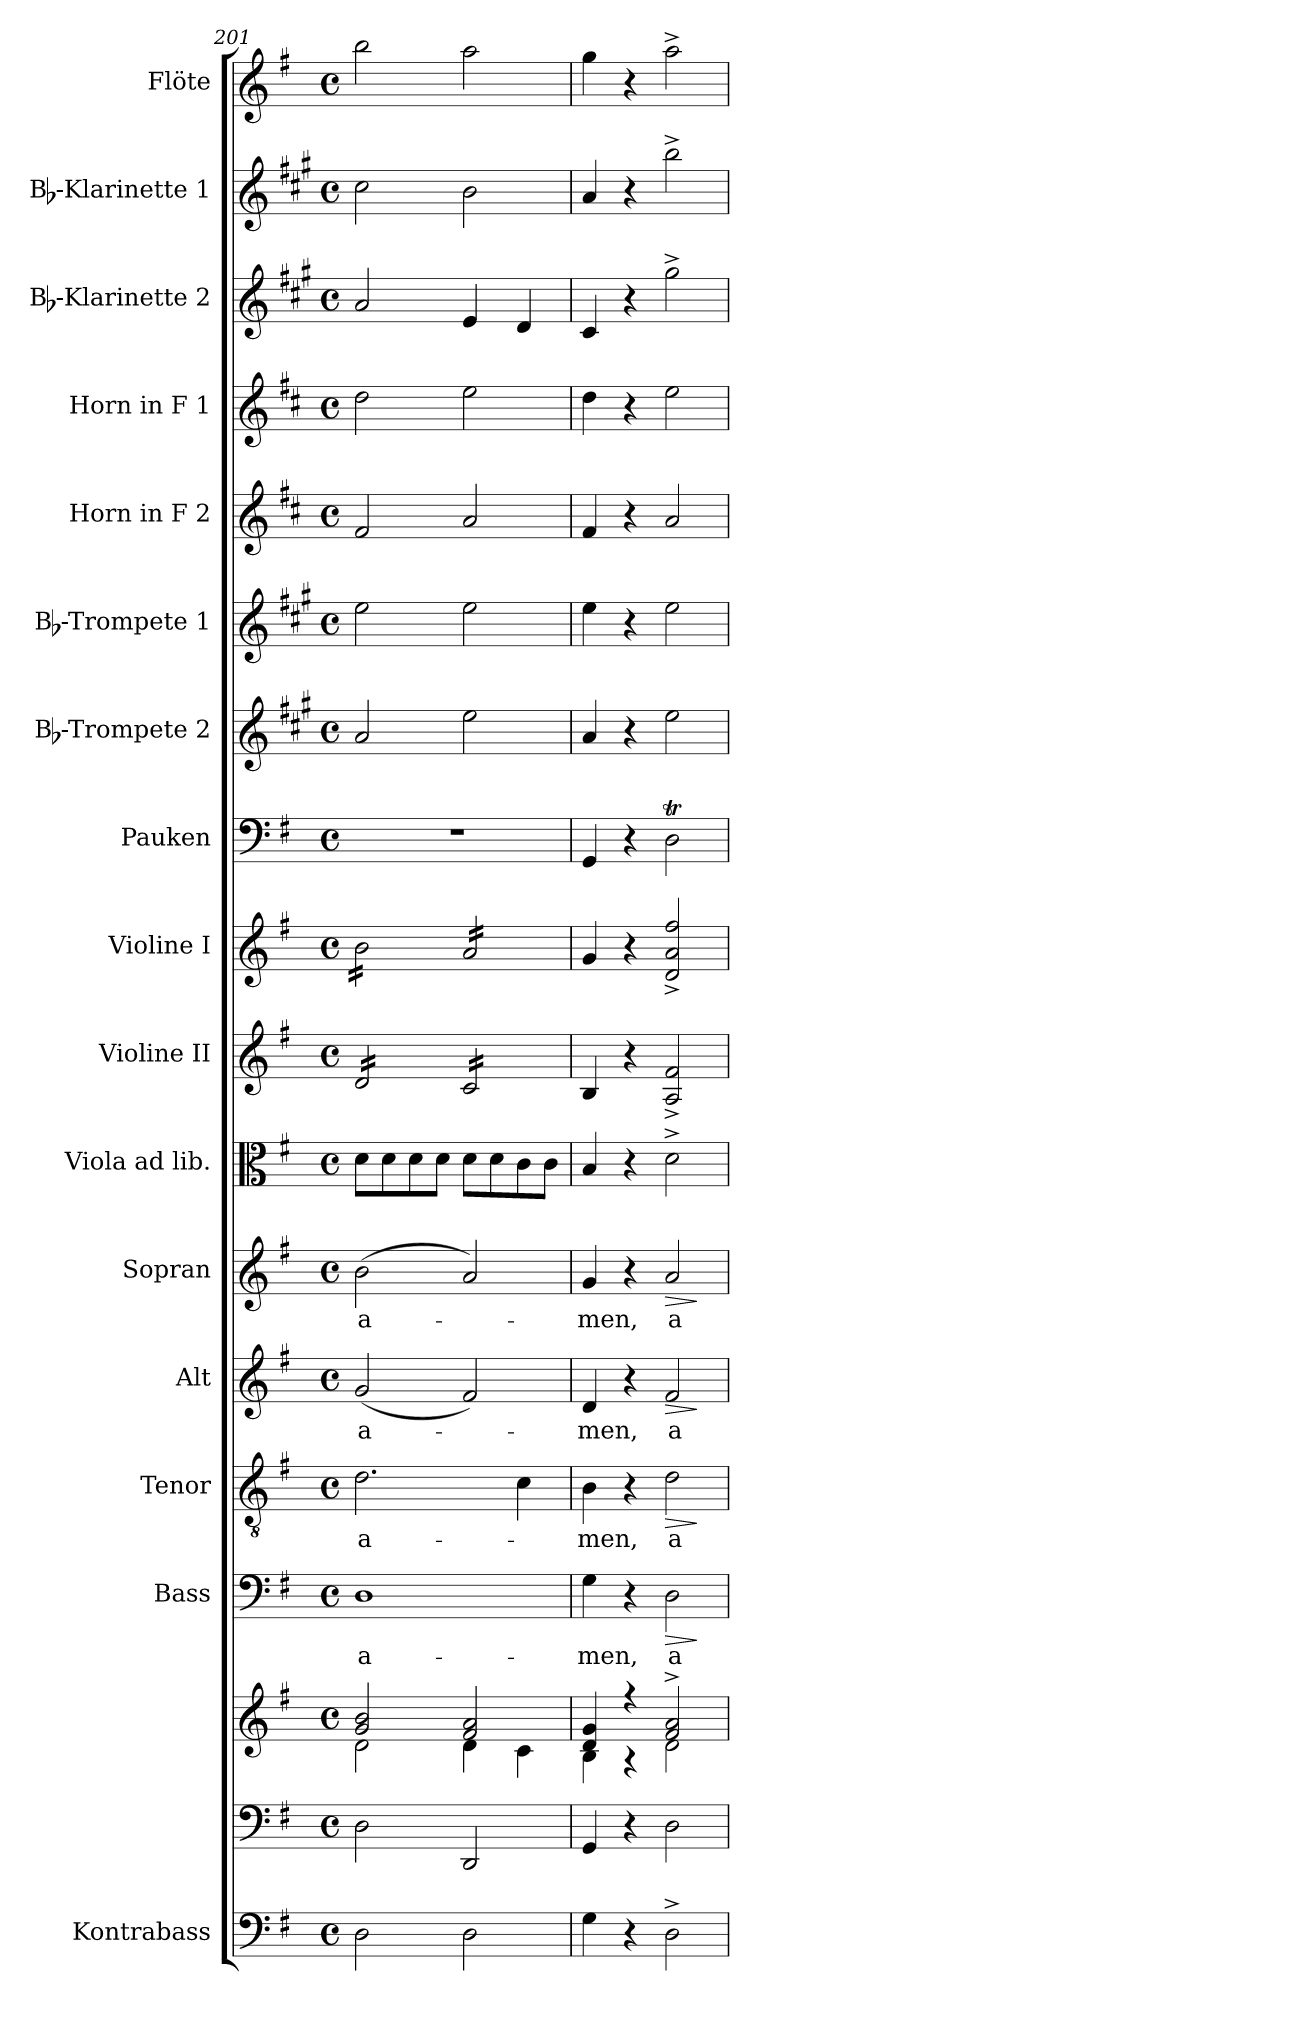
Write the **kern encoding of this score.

**kern	**kern	**kern	**kern	**text	**dynam	**kern	**text	**dynam	**kern	**text	**dynam	**kern	**text	**dynam	**kern	**kern	**kern	**kern	**kern	**kern	**kern	**kern	**kern	**kern	**kern
*part17	*part16	*part16	*part15	*part15	*part15	*part14	*part14	*part14	*part13	*part13	*part13	*part12	*part12	*part12	*part11	*part10	*part9	*part8	*part7	*part6	*part5	*part4	*part3	*part2	*part1
*staff18	*staff17	*staff16	*staff15	*staff15	*staff15	*staff14	*staff14	*staff14	*staff13	*staff13	*staff13	*staff12	*staff12	*staff12	*staff11	*staff10	*staff9	*staff8	*staff7	*staff6	*staff5	*staff4	*staff3	*staff2	*staff1
*I"Kontrabass	*	*	*I"Bass	*	*	*I"Tenor	*	*	*I"Alt	*	*	*I"Sopran	*	*	*I"Viola ad lib.	*I"Violine II	*I"Violine I	*I"Pauken	*I"Bb-Trompete 2	*I"Bb-Trompete 1	*I"Horn in F 2	*I"Horn in F 1	*I"Bb-Klarinette 2	*I"Bb-Klarinette 1	*I"Flöte
*I'Kb.	*	*	*I'B.	*	*	*I'T.	*	*	*I'A.	*	*	*I'S.	*	*	*I'Vla.	*I'Vl. II	*I'Vl. I	*I'Pk.	*I'Bb Trp. 2	*I'Bb Trp. 1	*	*	*I'Bb Kl. 2	*I'Bb Kl. 1	*I'Fl.
*clefF4	*clefF4	*clefG2	*clefF4	*	*	*clefGv2	*	*	*clefG2	*	*	*clefG2	*	*	*clefC3	*clefG2	*clefG2	*clefF4	*clefG2	*clefG2	*clefG2	*clefG2	*clefG2	*clefG2	*clefG2
*ITrd7c12	*	*	*	*	*	*	*	*	*	*	*	*	*	*	*	*	*	*	*ITrd1c2	*ITrd1c2	*ITrd4c7	*ITrd4c7	*ITrd1c2	*ITrd1c2	*
*k[f#]	*k[f#]	*k[f#]	*k[f#]	*	*	*k[f#]	*	*	*k[f#]	*	*	*k[f#]	*	*	*k[f#]	*k[f#]	*k[f#]	*k[f#]	*k[f#]	*k[f#]	*k[f#]	*k[f#]	*k[f#]	*k[f#]	*k[f#]
*G:	*G:	*G:	*G:	*	*	*G:	*	*	*G:	*	*	*G:	*	*	*G:	*G:	*G:	*G:	*G:	*G:	*G:	*G:	*G:	*G:	*G:
*M4/4	*M4/4	*M4/4	*M4/4	*	*	*M4/4	*	*	*M4/4	*	*	*M4/4	*	*	*M4/4	*M4/4	*M4/4	*M4/4	*M4/4	*M4/4	*M4/4	*M4/4	*M4/4	*M4/4	*M4/4
*met(c)	*met(c)	*met(c)	*met(c)	*	*	*met(c)	*	*	*met(c)	*	*	*met(c)	*	*	*met(c)	*met(c)	*met(c)	*met(c)	*met(c)	*met(c)	*met(c)	*met(c)	*met(c)	*met(c)	*met(c)
=201	=201	=201	=201	=201	=201	=201	=201	=201	=201	=201	=201	=201	=201	=201	=201	=201	=201	=201	=201	=201	=201	=201	=201	=201	=201
*	*	*^	*	*	*	*	*	*	*	*	*	*	*	*	*	*	*	*	*	*	*	*	*	*	*
!	!	!	!	!	!LO:LY:b	!	!	!LO:LY:b	!	!	!LO:LY:b	!	!	!LO:LY:b	!	!	!	!	!	!	!	!	!	!	!	!
*	*	*	*	*	*	*	*	*	*	*	*	*	*	*	*	*	*tremolo	*	*	*	*	*	*	*	*	*
*	*	*	*	*	*	*	*	*	*	*	*	*	*	*	*	*	*	*tremolo	*	*	*	*	*	*	*	*
2DD\	2D\	2g/ 2b/	2d\	1D	a-	.	2.d\	a-	.	(<2g/	a-	.	(>2b\	a-	.	8d\L	16d/LL	16b\LL	1r	2g/	2dd\	2B/	2g\	2g/	2b\	2bb\
.	.	.	.	.	.	.	.	.	.	.	.	.	.	.	.	.	16d/	16b\	.	.	.	.	.	.	.	.
.	.	.	.	.	.	.	.	.	.	.	.	.	.	.	.	8d\	16d/	16b\	.	.	.	.	.	.	.	.
.	.	.	.	.	.	.	.	.	.	.	.	.	.	.	.	.	16d/	16b\	.	.	.	.	.	.	.	.
.	.	.	.	.	.	.	.	.	.	.	.	.	.	.	.	8d\	16d/	16b\	.	.	.	.	.	.	.	.
.	.	.	.	.	.	.	.	.	.	.	.	.	.	.	.	.	16d/	16b\	.	.	.	.	.	.	.	.
.	.	.	.	.	.	.	.	.	.	.	.	.	.	.	.	8d\J	16d/	16b\	.	.	.	.	.	.	.	.
.	.	.	.	.	.	.	.	.	.	.	.	.	.	.	.	.	16d/JJ	16b\JJ	.	.	.	.	.	.	.	.
2DD\	2DD/	2f#/ 2a/	4d\	.	.	.	.	.	.	2f#/)	.	.	2a/)	.	.	8d\L	16c/LL	16a/LL	.	2dd\	2dd\	2d/	2a\	4d/	2a\	2aa\
.	.	.	.	.	.	.	.	.	.	.	.	.	.	.	.	.	16c/	16a/	.	.	.	.	.	.	.	.
.	.	.	.	.	.	.	.	.	.	.	.	.	.	.	.	8d\	16c/	16a/	.	.	.	.	.	.	.	.
.	.	.	.	.	.	.	.	.	.	.	.	.	.	.	.	.	16c/	16a/	.	.	.	.	.	.	.	.
.	.	.	4c\	.	.	.	4c\	.	.	.	.	.	.	.	.	8c\	16c/	16a/	.	.	.	.	.	4c/	.	.
.	.	.	.	.	.	.	.	.	.	.	.	.	.	.	.	.	16c/	16a/	.	.	.	.	.	.	.	.
.	.	.	.	.	.	.	.	.	.	.	.	.	.	.	.	8c\J	16c/	16a/	.	.	.	.	.	.	.	.
.	.	.	.	.	.	.	.	.	.	.	.	.	.	.	.	.	16c/JJ	16a/JJ	.	.	.	.	.	.	.	.
*	*	*	*	*	*	*	*	*	*	*	*	*	*	*	*	*	*	*Xtremolo	*	*	*	*	*	*	*	*
*	*	*	*	*	*	*	*	*	*	*	*	*	*	*	*	*	*Xtremolo	*	*	*	*	*	*	*	*	*
=202	=202	=202	=202	=202	=202	=202	=202	=202	=202	=202	=202	=202	=202	=202	=202	=202	=202	=202	=202	=202	=202	=202	=202	=202	=202	=202
!	!	!	!	!	!LO:LY:b	!	!	!LO:LY:b	!	!	!LO:LY:b	!	!	!LO:LY:b	!	!	!	!	!	!	!	!	!	!	!	!
4GG\	4GG/	4d/ 4g/	4B\	4G\	-men,	.	4B\	-men,	.	4d/	-men,	.	4g/	-men,	.	4B/	4B/	4g/	4GG/	4g/	4dd\	4B/	4g\	4B/	4g/	4gg\
4r	4r	4r	4r	4r	.	.	4r	.	.	4r	.	.	4r	.	.	4r	4r	4r	4r	4r	4r	4r	4r	4r	4r	4r
!	!	!	!	!	!LO:LY:b	!LO:HP:b	!	!LO:LY:b	!LO:HP:b	!	!LO:LY:b	!LO:HP:b	!	!LO:LY:b	!LO:HP:b	!	!	!	!	!	!	!	!	!	!	!
2DD^>\	2D\	2f#/^> 2a/^>	2d\	2D\	a-	>	2d\	a-	>	2f#/	a-	>	2a/	a-	>	2d^>\	2A/^< 2f#/^<	2d/^< 2a/^< 2ff#/^<	2DT\	2dd\	2dd\	2d/	2a\	2ff#^>\	2aa^>\	2aa^>\
*	*	*v	*v	*	*	*	*	*	*	*	*	*	*	*	*	*	*	*	*	*	*	*	*	*	*	*
.	.	.	.	.	]	.	.	]	.	.	]	.	.	]	.	.	.	.	.	.	.	.	.	.	.
=	=	=	=	=	=	=	=	=	=	=	=	=	=	=	=	=	=	=	=	=	=	=	=	=	=
*-	*-	*-	*-	*-	*-	*-	*-	*-	*-	*-	*-	*-	*-	*-	*-	*-	*-	*-	*-	*-	*-	*-	*-	*-	*-
